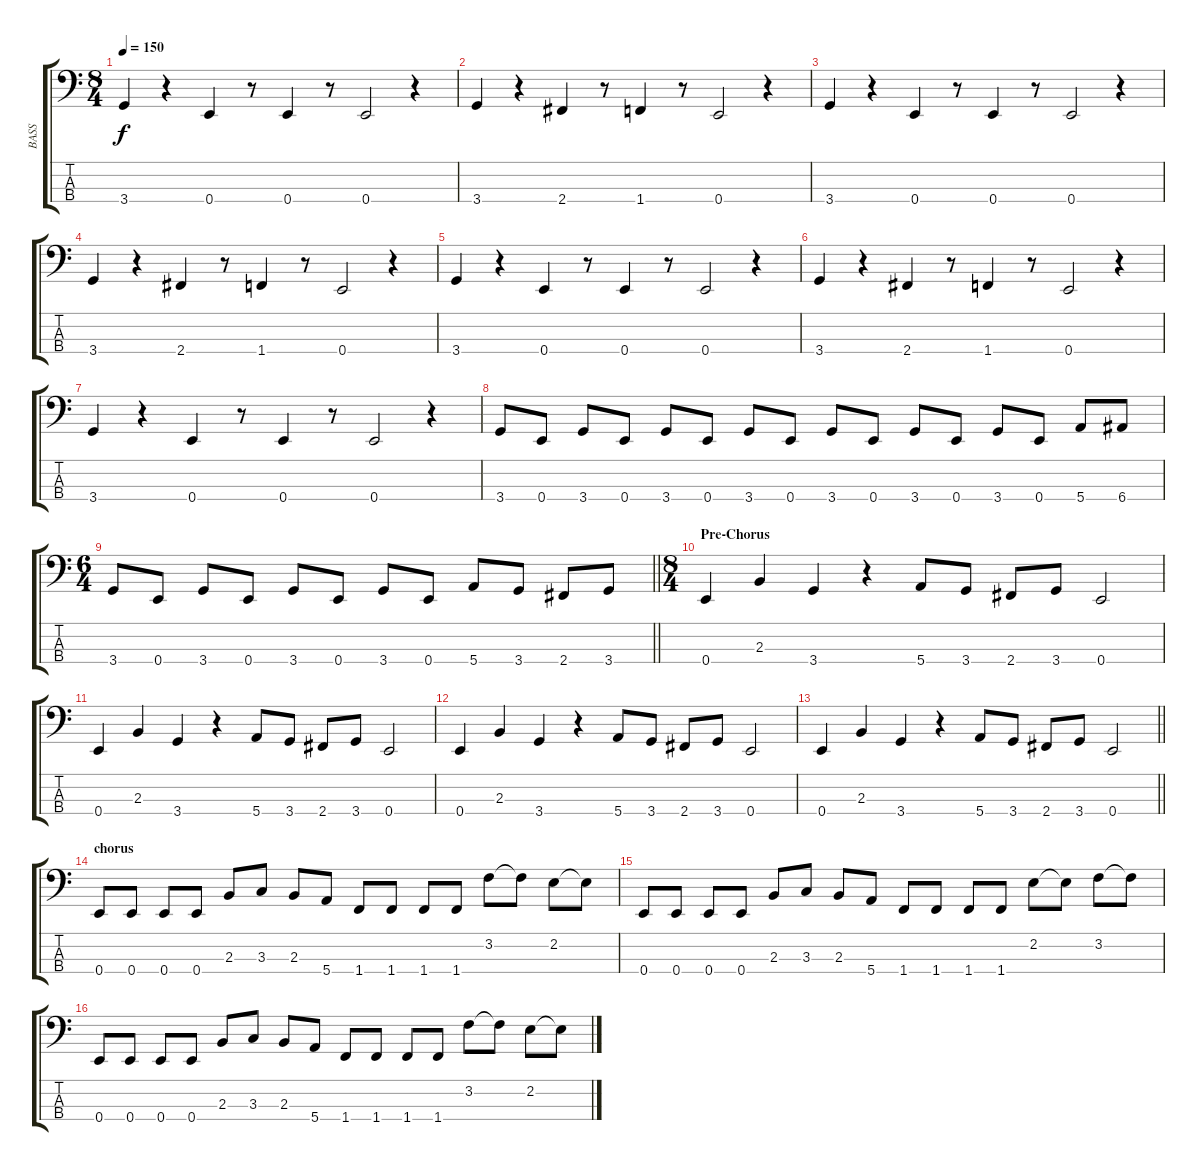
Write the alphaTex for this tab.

\track ("BASS" "BASS") {instrument electricbassfinger}
\staff {score tabs}
\tuning (G2 D2 A1 E1) {hide}
\ts (8 4)
\tempo 150
\clef f4
\ks c
3.4.4{dy f} r.4 0.4.4 r.8 0.4.4 r.8 0.4.2 r.4 |
3.4.4 r.4 2.4.4 r.8 1.4.4 r.8 0.4.2 r.4 |
3.4.4 r.4 0.4.4 r.8 0.4.4 r.8 0.4.2 r.4 |
3.4.4 r.4 2.4.4 r.8 1.4.4 r.8 0.4.2 r.4 |
3.4.4 r.4 0.4.4 r.8 0.4.4 r.8 0.4.2 r.4 |
3.4.4 r.4 2.4.4 r.8 1.4.4 r.8 0.4.2 r.4 |
3.4.4 r.4 0.4.4 r.8 0.4.4 r.8 0.4.2 r.4 |
3.4.8 0.4.8 3.4.8 0.4.8 3.4.8 0.4.8 3.4.8 0.4.8 3.4.8 0.4.8 3.4.8 0.4.8 3.4.8 0.4.8 5.4.8 6.4.8 |
\ts (6 4)
\barLineRight lightlight
3.4.8 0.4.8 3.4.8 0.4.8 3.4.8 0.4.8 3.4.8 0.4.8 5.4.8 3.4.8 2.4.8 3.4.8 |
\ts (8 4)
\section ("" "Pre-Chorus")
0.4.4 2.3.4 3.4.4 r.4 5.4.8 3.4.8 2.4.8 3.4.8 0.4.2 |
0.4.4 2.3.4 3.4.4 r.4 5.4.8 3.4.8 2.4.8 3.4.8 0.4.2 |
0.4.4 2.3.4 3.4.4 r.4 5.4.8 3.4.8 2.4.8 3.4.8 0.4.2 |
\barLineRight lightlight
0.4.4 2.3.4 3.4.4 r.4 5.4.8 3.4.8 2.4.8 3.4.8 0.4.2 |
\section ("" "chorus")
0.4.8 0.4.8 0.4.8 0.4.8 2.3.8 3.3.8 2.3.8 5.4.8 1.4.8 1.4.8 1.4.8 1.4.8 3.2.8 3.2{t}.8 2.2.8 2.2{t}.8 |
0.4.8 0.4.8 0.4.8 0.4.8 2.3.8 3.3.8 2.3.8 5.4.8 1.4.8 1.4.8 1.4.8 1.4.8 2.2.8 2.2{t}.8 3.2.8 3.2{t}.8 |
0.4.8 0.4.8 0.4.8 0.4.8 2.3.8 3.3.8 2.3.8 5.4.8 1.4.8 1.4.8 1.4.8 1.4.8 3.2.8 3.2{t}.8 2.2.8 2.2{t}.8
